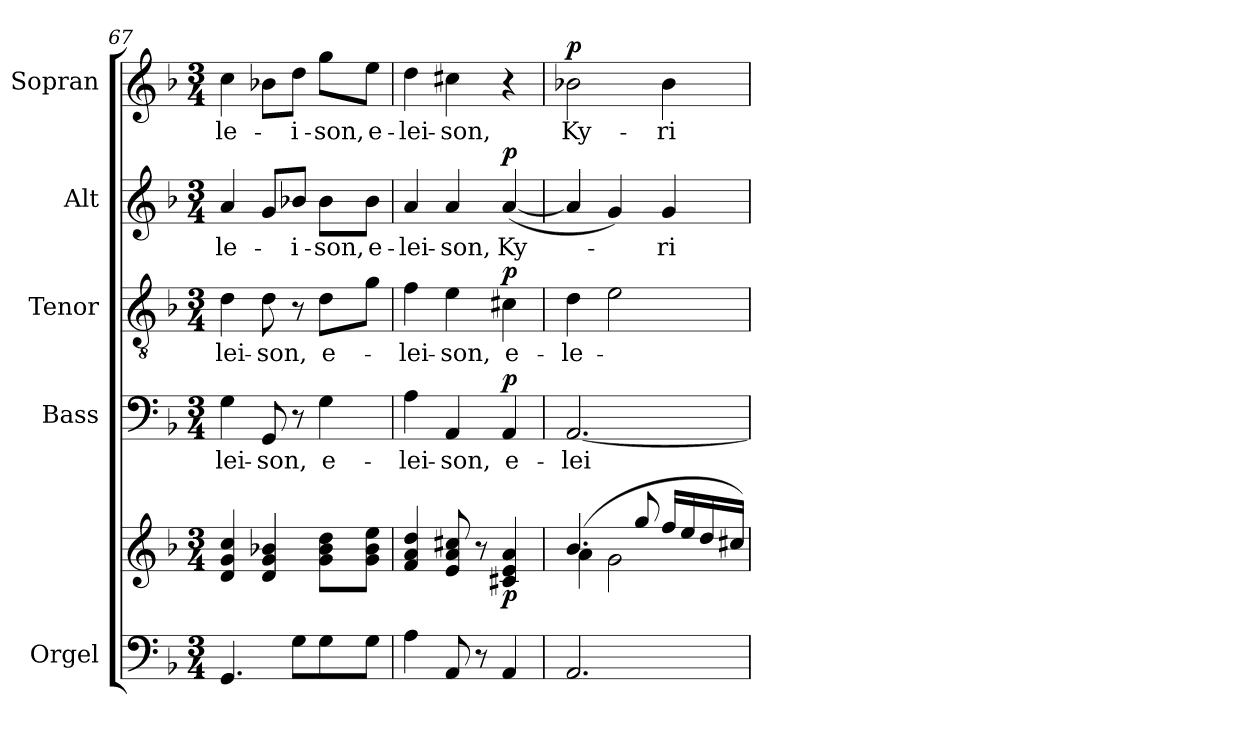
**kern	**kern	**dynam	**kern	**text	**dynam	**kern	**text	**dynam	**kern	**text	**dynam	**kern	**text	**dynam
*part5	*part5	*part5	*part4	*part4	*part4	*part3	*part3	*part3	*part2	*part2	*part2	*part1	*part1	*part1
*staff6	*staff5	*staff5/6	*staff4	*staff4	*staff4	*staff3	*staff3	*staff3	*staff2	*staff2	*staff2	*staff1	*staff1	*staff1
*I"Orgel	*	*	*I"Bass	*	*	*I"Tenor	*	*	*I"Alt	*	*	*I"Sopran	*	*
*I'Org.	*	*	*I'B.	*	*	*I'T.	*	*	*I'A.	*	*	*I'S.	*	*
*clefF4	*clefG2	*	*clefF4	*	*	*clefGv2	*	*	*clefG2	*	*	*clefG2	*	*
*k[b-]	*k[b-]	*	*k[b-]	*	*	*k[b-]	*	*	*k[b-]	*	*	*k[b-]	*	*
*F:	*F:	*	*F:	*	*	*F:	*	*	*F:	*	*	*F:	*	*
*M3/4	*M3/4	*	*M3/4	*	*	*M3/4	*	*	*M3/4	*	*	*M3/4	*	*
=67	=67	=67	=67	=67	=67	=67	=67	=67	=67	=67	=67	=67	=67	=67
!	!	!	!	!LO:LY:b	!	!	!LO:LY:b	!	!	!LO:LY:b	!	!	!LO:LY:b	!
4.GG/	4d/ 4g/ 4cc/	.	4G\	-lei-	.	4d\	-lei-	.	4a/	-le-	.	4cc\	-le-	.
!	!	!	!	!LO:LY:b	!	!	!LO:LY:b	!	!	!	!	!	!	!
.	4d/ 4g/ 4b-X/	.	8GG/	-son,	.	8d\	-son,	.	8g/L	.	.	8b-X\L	.	.
!	!	!	!	!	!	!	!	!	!	!LO:LY:b	!	!	!LO:LY:b	!
8G\L	.	.	8r	.	.	8r	.	.	8b-X/J	-i-	.	8dd\J	-i-	.
!	!	!	!	!LO:LY:b	!	!	!LO:LY:b	!	!	!LO:LY:b	!	!	!LO:LY:b	!
8G\	8g\ 8b-\ 8dd\L	.	4G\	e-	.	8d\L	e-	.	8b-\L	-son,	.	8gg\L	-son,	.
!	!	!	!	!	!	!	!	!	!	!LO:LY:b	!	!	!LO:LY:b	!
8G\J	8g\ 8b-\ 8ee\J	.	.	.	.	8g\J	.	.	8b-\J	e-	.	8ee\J	e-	.
=68	=68	=68	=68	=68	=68	=68	=68	=68	=68	=68	=68	=68	=68	=68
!	!	!	!	!LO:LY:b	!	!	!LO:LY:b	!	!	!LO:LY:b	!	!	!LO:LY:b	!
4A\	4f/ 4a/ 4dd/	.	4A\	-lei-	.	4f\	-lei-	.	4a/	-lei-	.	4dd\	-lei-	.
!	!	!	!	!LO:LY:b	!	!	!LO:LY:b	!	!	!LO:LY:b	!	!	!LO:LY:b	!
8AA/	8e/ 8a/ 8cc#X/	.	4AA/	-son,	.	4e\	-son,	.	4a/	-son,	.	4cc#X\	-son,	.
8r	8r	.	.	.	.	.	.	.	.	.	.	.	.	.
!	!	!LO:DY:b	!	!LO:LY:b	!LO:DY:a	!	!LO:LY:b	!LO:DY:a	!	!LO:LY:b	!LO:DY:a	!	!	!
4AA/	4c#X/ 4e/ 4a/	p	4AA/	e-	p	4c#X\	e-	p	(<[4a/	Ky-	p	4r	.	.
=69	=69	=69	=69	=69	=69	=69	=69	=69	=69	=69	=69	=69	=69	=69
*	*^	*	*	*	*	*	*	*	*	*	*	*	*	*
!	!	!	!	!	!LO:LY:b	!	!	!LO:LY:b	!	!	!	!	!	!LO:LY:b	!LO:DY:a
2.AA/	(4.b-/	4a\	.	[2.AA/	-lei-	.	4d\	-le-	.	4a/]	.	.	2b-X\	Ky-	p
.	.	2g\	.	.	.	.	2e\	.	.	4g/)	.	.	.	.	.
.	8gg/	.	.	.	.	.	.	.	.	.	.	.	.	.	.
!	!	!	!	!	!	!	!	!	!	!	!LO:LY:b	!	!	!LO:LY:b	!
.	16ff/LL	.	.	.	.	.	.	.	.	4g/	-ri-	.	4b-\	-ri-	.
.	16ee/	.	.	.	.	.	.	.	.	.	.	.	.	.	.
.	16dd/	.	.	.	.	.	.	.	.	.	.	.	.	.	.
.	16cc#X/JJ)	.	.	.	.	.	.	.	.	.	.	.	.	.	.
*	*v	*v	*	*	*	*	*	*	*	*	*	*	*	*	*
=	=	=	=	=	=	=	=	=	=	=	=	=	=	=
*-	*-	*-	*-	*-	*-	*-	*-	*-	*-	*-	*-	*-	*-	*-
